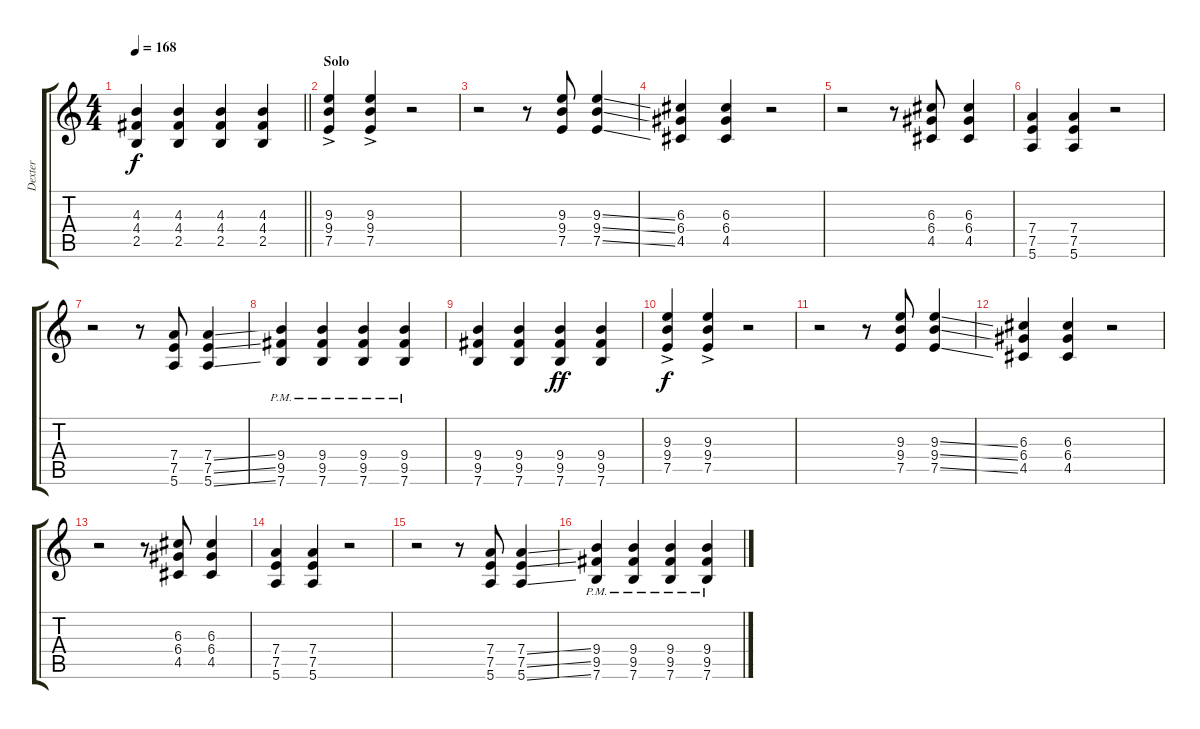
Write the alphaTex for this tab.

\track ("Dexter" "Dexter") {instrument distortionguitar}
\staff {score tabs}
\tuning (E4 B3 G3 D3 A2 E2) {hide}
\ts (4 4)
\tempo 168
\clef g2
\barLineRight lightlight
\ks c
(4.3 4.4 2.5).4{dy f} (4.3 4.4 2.5).4 (4.3 4.4 2.5).4 (4.3 4.4 2.5).4 |
\section ("" "Solo")
(9.3{ac} 9.4{ac} 7.5{ac}).4 (9.3{ac} 9.4{ac} 7.5{ac}).4 r.2 |
r.2 r.8 (9.3 9.4 7.5).8 (9.3{ss} 9.4{ss} 7.5{ss}).4 |
(6.3 6.4 4.5).4 (6.3 6.4 4.5).4 r.2 |
r.2 r.8 (6.3 6.4 4.5).8 (6.3 6.4 4.5).4 |
(7.4 7.5 5.6).4 (7.4 7.5 5.6).4 r.2 |
r.2 r.8 (7.4 7.5 5.6).8 (7.4{ss} 7.5{ss} 5.6{ss}).4 |
(9.4{pm} 9.5{pm} 7.6{pm}).4 (9.4{pm} 9.5{pm} 7.6{pm}).4 (9.4{pm} 9.5{pm} 7.6{pm}).4 (9.4{pm} 9.5{pm} 7.6{pm}).4 |
(9.4 9.5 7.6).4 (9.4 9.5 7.6).4 (9.4 9.5 7.6).4{dy ff} (9.4 9.5 7.6).4 |
(9.3{ac} 9.4{ac} 7.5{ac}).4{dy f} (9.3{ac} 9.4{ac} 7.5{ac}).4 r.2 |
r.2 r.8 (9.3 9.4 7.5).8 (9.3{ss} 9.4{ss} 7.5{ss}).4 |
(6.3 6.4 4.5).4 (6.3 6.4 4.5).4 r.2 |
r.2 r.8 (6.3 6.4 4.5).8 (6.3 6.4 4.5).4 |
(7.4 7.5 5.6).4 (7.4 7.5 5.6).4 r.2 |
r.2 r.8 (7.4 7.5 5.6).8 (7.4{ss} 7.5{ss} 5.6{ss}).4 |
(9.4{pm} 9.5{pm} 7.6{pm}).4 (9.4{pm} 9.5{pm} 7.6{pm}).4 (9.4{pm} 9.5{pm} 7.6{pm}).4 (9.4{pm} 9.5{pm} 7.6{pm}).4
